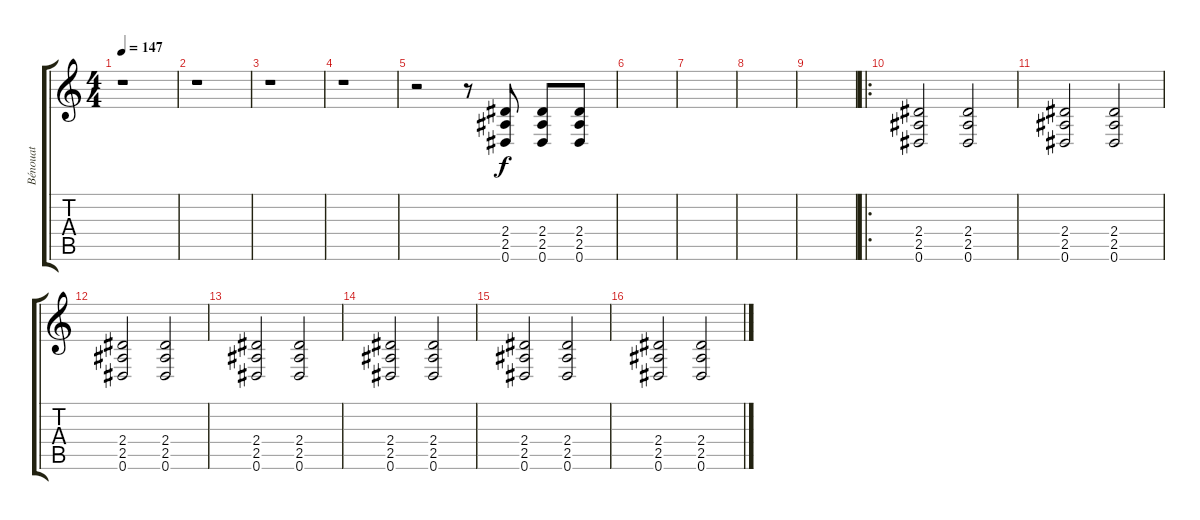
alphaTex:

\track ("Bénouat" "Bénouat") {instrument overdrivenguitar}
\staff {score tabs}
\tuning (Eb4 Bb3 Gb3 Db3 Ab2 Eb2) {hide}
\ts (4 4)
\tempo 147
\clef g2
\ks c
r.1{dy f instrument overdrivenguitar} |
r.1 |
r.1 |
r.1 |
r.2 r.8 (2.4 2.5 0.6).8 (2.4 2.5 0.6).8 (2.4 2.5 0.6).8 |
|
|
|
|
\ro
(2.4 2.5 0.6).2 (2.4 2.5 0.6).2 |
(2.4 2.5 0.6).2 (2.4 2.5 0.6).2 |
(2.4 2.5 0.6).2 (2.4 2.5 0.6).2 |
(2.4 2.5 0.6).2 (2.4 2.5 0.6).2 |
(2.4 2.5 0.6).2 (2.4 2.5 0.6).2 |
(2.4 2.5 0.6).2 (2.4 2.5 0.6).2 |
(2.4 2.5 0.6).2 (2.4 2.5 0.6).2
